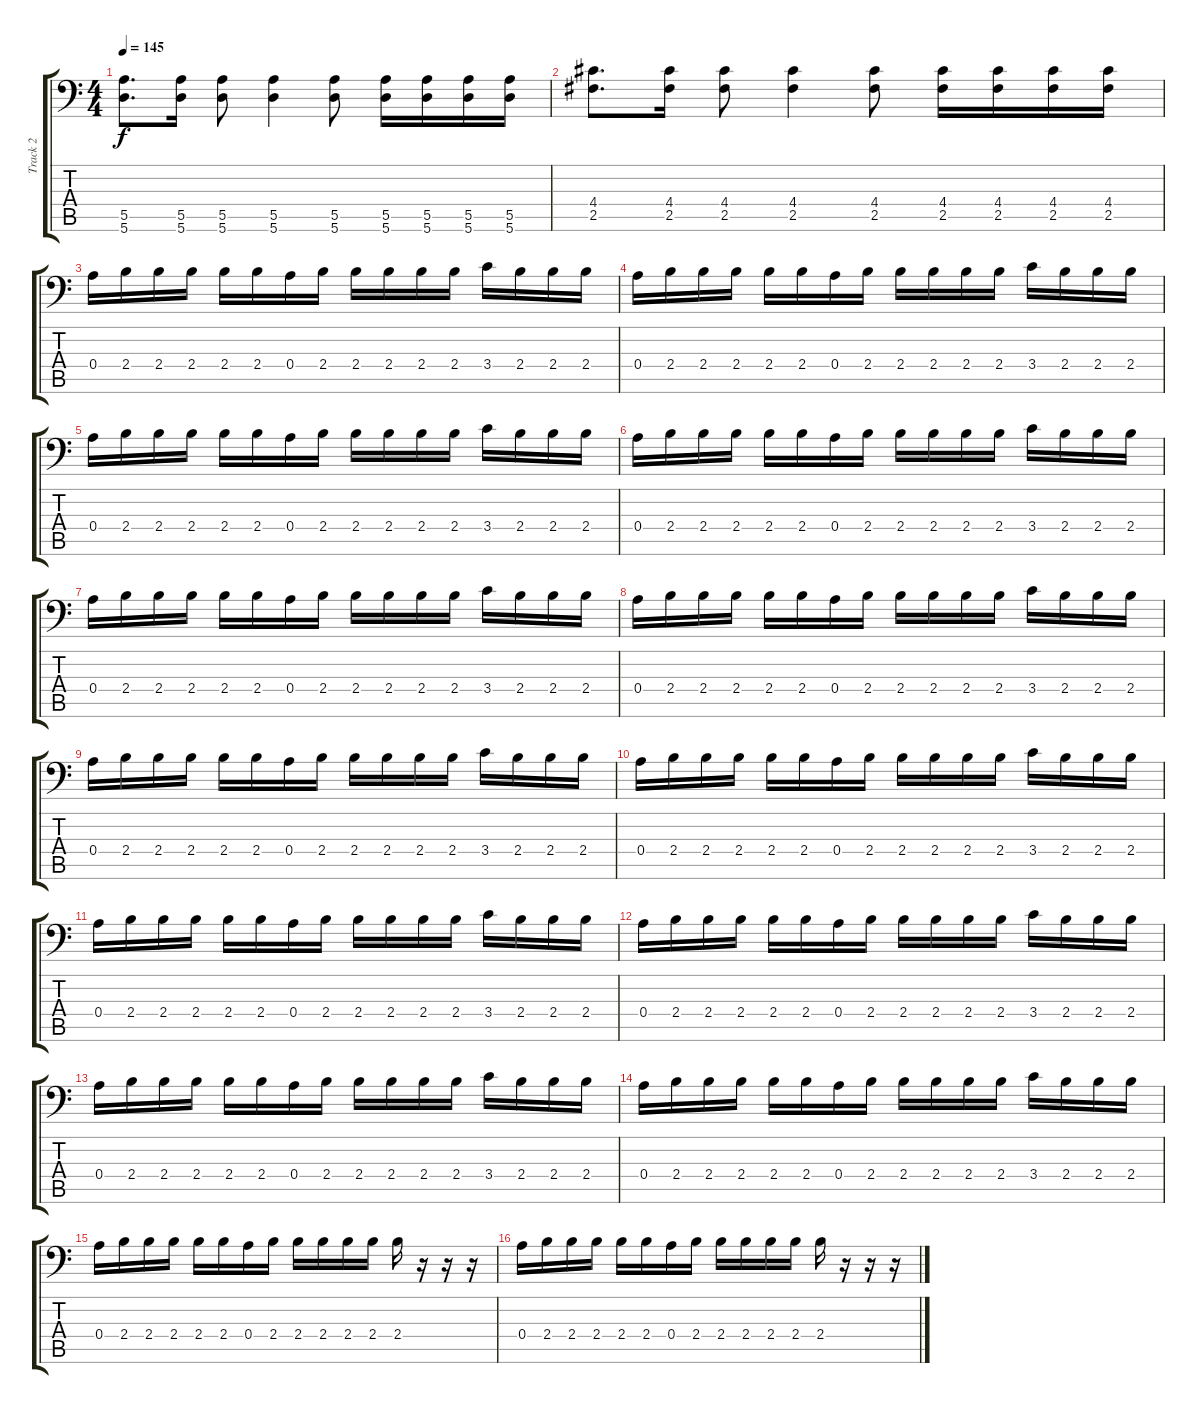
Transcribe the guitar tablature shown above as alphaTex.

\track ("Track 2" "Track 2") {instrument distortionguitar}
\staff {score tabs}
\tuning (B3 Gb3 D3 A2 E2 A1) {hide}
\ts (4 4)
\tempo 145
\clef f4
\ks c
(5.5 5.6).8{d dy f} (5.5 5.6).16 (5.5 5.6).8 (5.5 5.6).4 (5.5 5.6).8 (5.5 5.6).16 (5.5 5.6).16 (5.5 5.6).16 (5.5 5.6).16 |
(4.4 2.5).8{d} (4.4 2.5).16 (4.4 2.5).8 (4.4 2.5).4 (4.4 2.5).8 (4.4 2.5).16 (4.4 2.5).16 (4.4 2.5).16 (4.4 2.5).16 |
0.4.16 2.4.16 2.4.16 2.4.16 2.4.16 2.4.16 0.4.16 2.4.16 2.4.16 2.4.16 2.4.16 2.4.16 3.4.16 2.4.16 2.4.16 2.4.16 |
0.4.16 2.4.16 2.4.16 2.4.16 2.4.16 2.4.16 0.4.16 2.4.16 2.4.16 2.4.16 2.4.16 2.4.16 3.4.16 2.4.16 2.4.16 2.4.16 |
0.4.16 2.4.16 2.4.16 2.4.16 2.4.16 2.4.16 0.4.16 2.4.16 2.4.16 2.4.16 2.4.16 2.4.16 3.4.16 2.4.16 2.4.16 2.4.16 |
0.4.16 2.4.16 2.4.16 2.4.16 2.4.16 2.4.16 0.4.16 2.4.16 2.4.16 2.4.16 2.4.16 2.4.16 3.4.16 2.4.16 2.4.16 2.4.16 |
0.4.16 2.4.16 2.4.16 2.4.16 2.4.16 2.4.16 0.4.16 2.4.16 2.4.16 2.4.16 2.4.16 2.4.16 3.4.16 2.4.16 2.4.16 2.4.16 |
0.4.16 2.4.16 2.4.16 2.4.16 2.4.16 2.4.16 0.4.16 2.4.16 2.4.16 2.4.16 2.4.16 2.4.16 3.4.16 2.4.16 2.4.16 2.4.16 |
0.4.16 2.4.16 2.4.16 2.4.16 2.4.16 2.4.16 0.4.16 2.4.16 2.4.16 2.4.16 2.4.16 2.4.16 3.4.16 2.4.16 2.4.16 2.4.16 |
0.4.16 2.4.16 2.4.16 2.4.16 2.4.16 2.4.16 0.4.16 2.4.16 2.4.16 2.4.16 2.4.16 2.4.16 3.4.16 2.4.16 2.4.16 2.4.16 |
0.4.16 2.4.16 2.4.16 2.4.16 2.4.16 2.4.16 0.4.16 2.4.16 2.4.16 2.4.16 2.4.16 2.4.16 3.4.16 2.4.16 2.4.16 2.4.16 |
0.4.16 2.4.16 2.4.16 2.4.16 2.4.16 2.4.16 0.4.16 2.4.16 2.4.16 2.4.16 2.4.16 2.4.16 3.4.16 2.4.16 2.4.16 2.4.16 |
0.4.16 2.4.16 2.4.16 2.4.16 2.4.16 2.4.16 0.4.16 2.4.16 2.4.16 2.4.16 2.4.16 2.4.16 3.4.16 2.4.16 2.4.16 2.4.16 |
0.4.16 2.4.16 2.4.16 2.4.16 2.4.16 2.4.16 0.4.16 2.4.16 2.4.16 2.4.16 2.4.16 2.4.16 3.4.16 2.4.16 2.4.16 2.4.16 |
0.4.16 2.4.16 2.4.16 2.4.16 2.4.16 2.4.16 0.4.16 2.4.16 2.4.16 2.4.16 2.4.16 2.4.16 2.4.16 r.16 r.16 r.16 |
0.4.16 2.4.16 2.4.16 2.4.16 2.4.16 2.4.16 0.4.16 2.4.16 2.4.16 2.4.16 2.4.16 2.4.16 2.4.16 r.16 r.16 r.16
